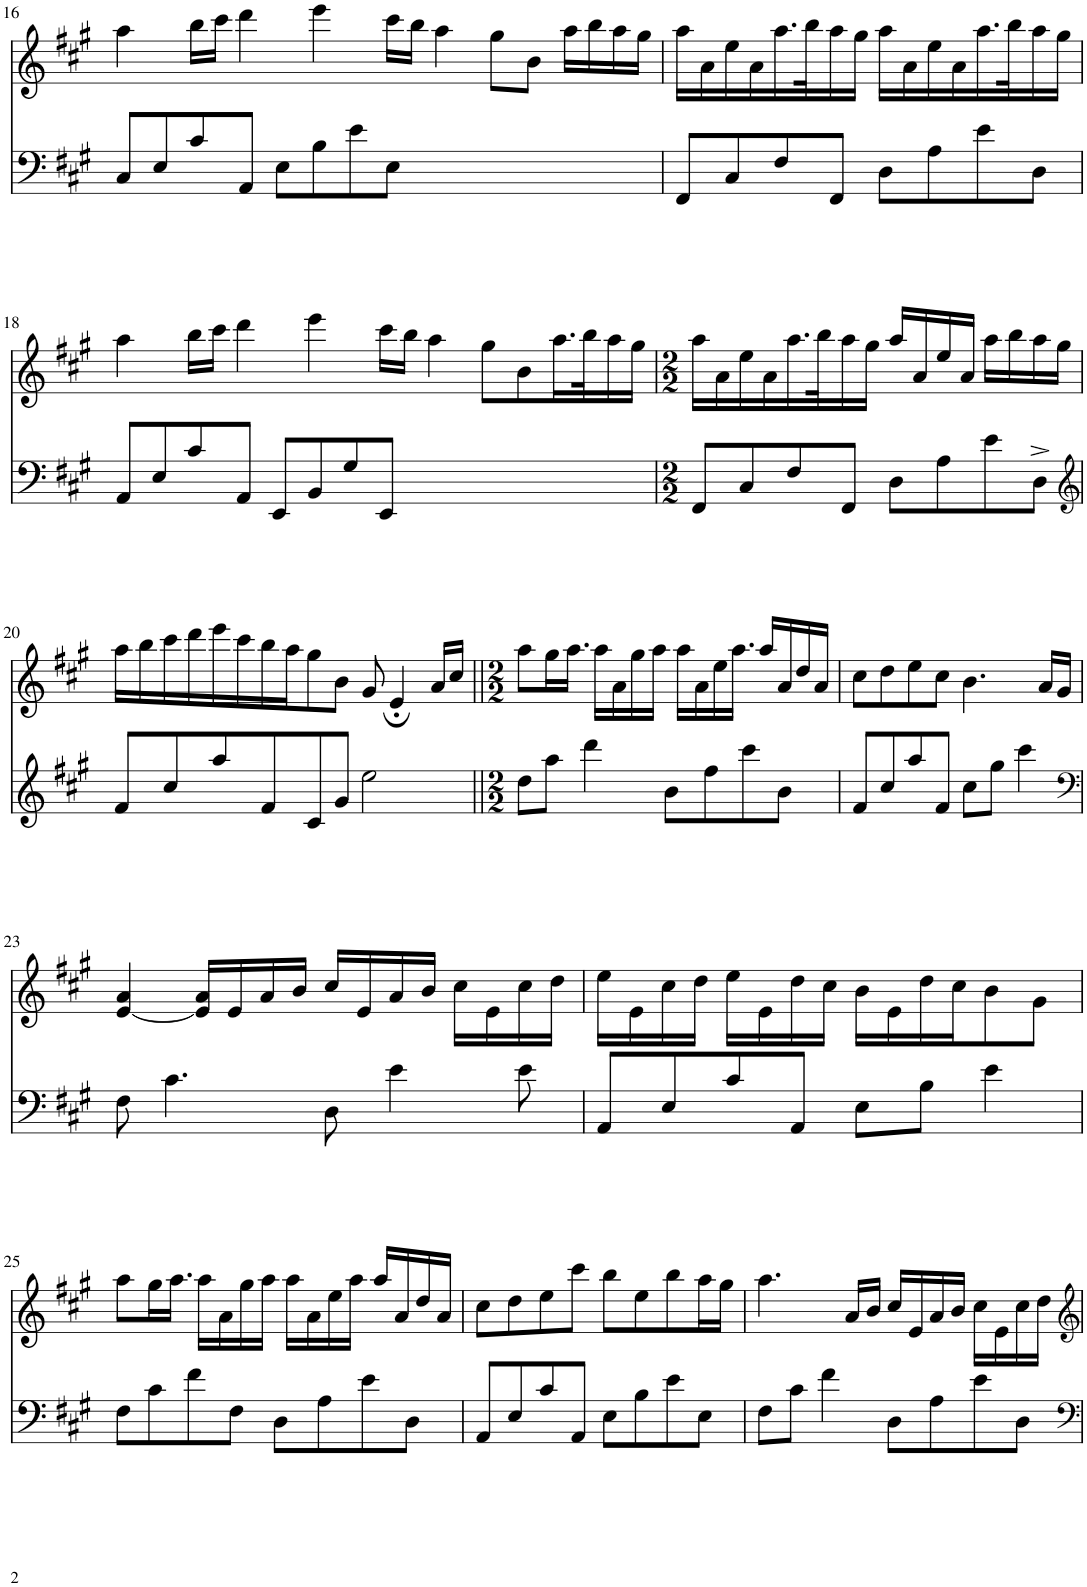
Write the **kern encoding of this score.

**kern	**kern
*part2	*part1
*staff2	*staff1
*I"Violoncello	*I"Violin
*I'V	*I'V
!!LO:PB:g=z
*clefF4	*clefG2
*k[f#c#g#]	*k[f#c#g#]
*M4/4	*M4/4
=16	=16
8C#/L	4aa\
8E/	.
8c#/	16bb\LL
.	16ccc#\JJ
8AA/J	4ddd\
8E\L	.
8B\	4eee\
8e\	.
8E\J	16ccc#\LL
.	16bb\JJ
2.ryy	4aa\
.	8gg#\L
.	8b\J
.	16aa\LL
.	16bb\
.	16aa\
.	16gg#\JJ
=17	=17
8FF#/L	16aa\LL
.	16a\
8C#/	16ee\
.	16a\
8F#/	16.aa\
.	32bb\K
8FF#/J	16aa\
.	16gg#\JJ
8D\L	16aa\LL
.	16a\
8A\	16ee\
.	16a\
8e\	16.aa\
.	32bb\K
8D\J	16aa\
.	16gg#\JJ
!!LO:LB:g=z
=18	=18
8AA/L	4aa\
8E/	.
8c#/	16bb\LL
.	16ccc#\JJ
8AA/J	4ddd\
8EE/L	.
8BB/	4eee\
8G#/	.
8EE/J	16ccc#\LL
.	16bb\JJ
2.ryy	4aa\
.	8gg#\L
.	8b\
.	16.aa\L
.	32bb\K
.	16aa\
.	16gg#\JJ
=19	=19
*M2/2	*M2/2
8FF#/L	16aa\LL
.	16a\
8C#/	16ee\
.	16a\
8F#/	16.aa\
.	32bb\K
8FF#/J	16aa\
.	16gg#\JJ
8D\L	16aa/LL
.	16a/
8A\	16ee/
.	16a/JJ
8e\	16aa\LL
.	16bb\
8D^\J	16aa\
.	16gg#\JJ
!!LO:LB:g=z
=20	=20
*clefG2	*
8f#/L	16aa\LL
.	16bb\
8cc#/	16ccc#\
.	16ddd\
8aa/	16eee\
.	16ccc#\
8f#/	16bb\
.	16aa\J
8c#/	8gg#\
8g#/J	8b\J
[4ee\	8g#/
.	[8e/
4ryy	8ryy
.	16a/LL
.	16cc#/JJ
=21||	=21||
*M2/2	*M2/2
8dd\L	8aa\L
4ee\]	8e;/]
.	16gg#\L
.	16.aa\JJ
8aa\J	.
.	16aa\LL
.	16a\
4ddd\	.
.	16gg#\
.	16aa\JJ
.	16aa\LL
.	16a\
8b\L	.
.	16ee\
.	16.aa\JJ
8ff#\	.
.	16aa/LL
8ccc#\	16a/
.	16dd/
8b\J	16a/JJ
.	8ryy
16ryy	.
=22	=22
8f#/L	8cc#\L
8cc#/	8dd\
8aa/	8ee\
8f#/J	8cc#\J
8cc#\L	4.b\
8gg#\J	.
4ccc#\	.
.	16a/LL
.	16g#/JJ
!!LO:LB:g=z
=23	=23
*clefF4	*
8F#\	[4e/ 4a/
4.c#\	.
.	16e/] 16a/LL
.	16e/
.	16a/
.	16b/JJ
8D\	16cc#/LL
.	16e/
4e\	16a/
.	16b/JJ
.	16cc#\LL
.	16e\
8e\	16cc#\
.	16dd\JJ
=24	=24
8AA/L	16ee\LL
.	16e\
8E/	16cc#\
.	16dd\JJ
8c#/	16ee\LL
.	16e\
8AA/J	16dd\
.	16cc#\JJ
8E\L	16b\LL
.	16e\
8B\J	16dd\
.	16cc#\J
4e\	8b\
.	8g#\J
!!LO:LB:g=z
=25	=25
8F#\L	8aa\L
8c#\	16gg#\L
.	16.aa\JJ
8f#\	.
.	16aa\LL
.	16a\
8F#\J	.
.	16gg#\
.	16aa\JJ
8D\L	.
.	16aa\LL
.	16a\
8A\	.
.	16ee\
.	16aa\JJ
8e\	.
.	16aa/LL
.	16a/
8D\J	.
.	16dd/
.	[32a/JJ
32ryy	32ryy
=26	=26
8AA/L	8cc#\L
8E/	32a/JJ]
.	8dd\
8c#/	.
.	8ee\
8AA/J	.
.	8ccc#\J
8E\L	.
.	8bb\L
8B\	.
.	8ee\
8e\	.
.	8bb\
8E\J	.
.	16aa\L
.	16gg#\JJ
32ryy	.
=27	=27
8F#\L	4.aa\
8c#\J	.
4f#\	.
.	16a/LL
.	16b/JJ
8D\L	16cc#/LL
.	16e/
8A\	16a/
.	16b/JJ
8e\	16cc#\LL
.	16e\
8D\J	16cc#\
.	16dd\JJ
=	=
*-	*-
